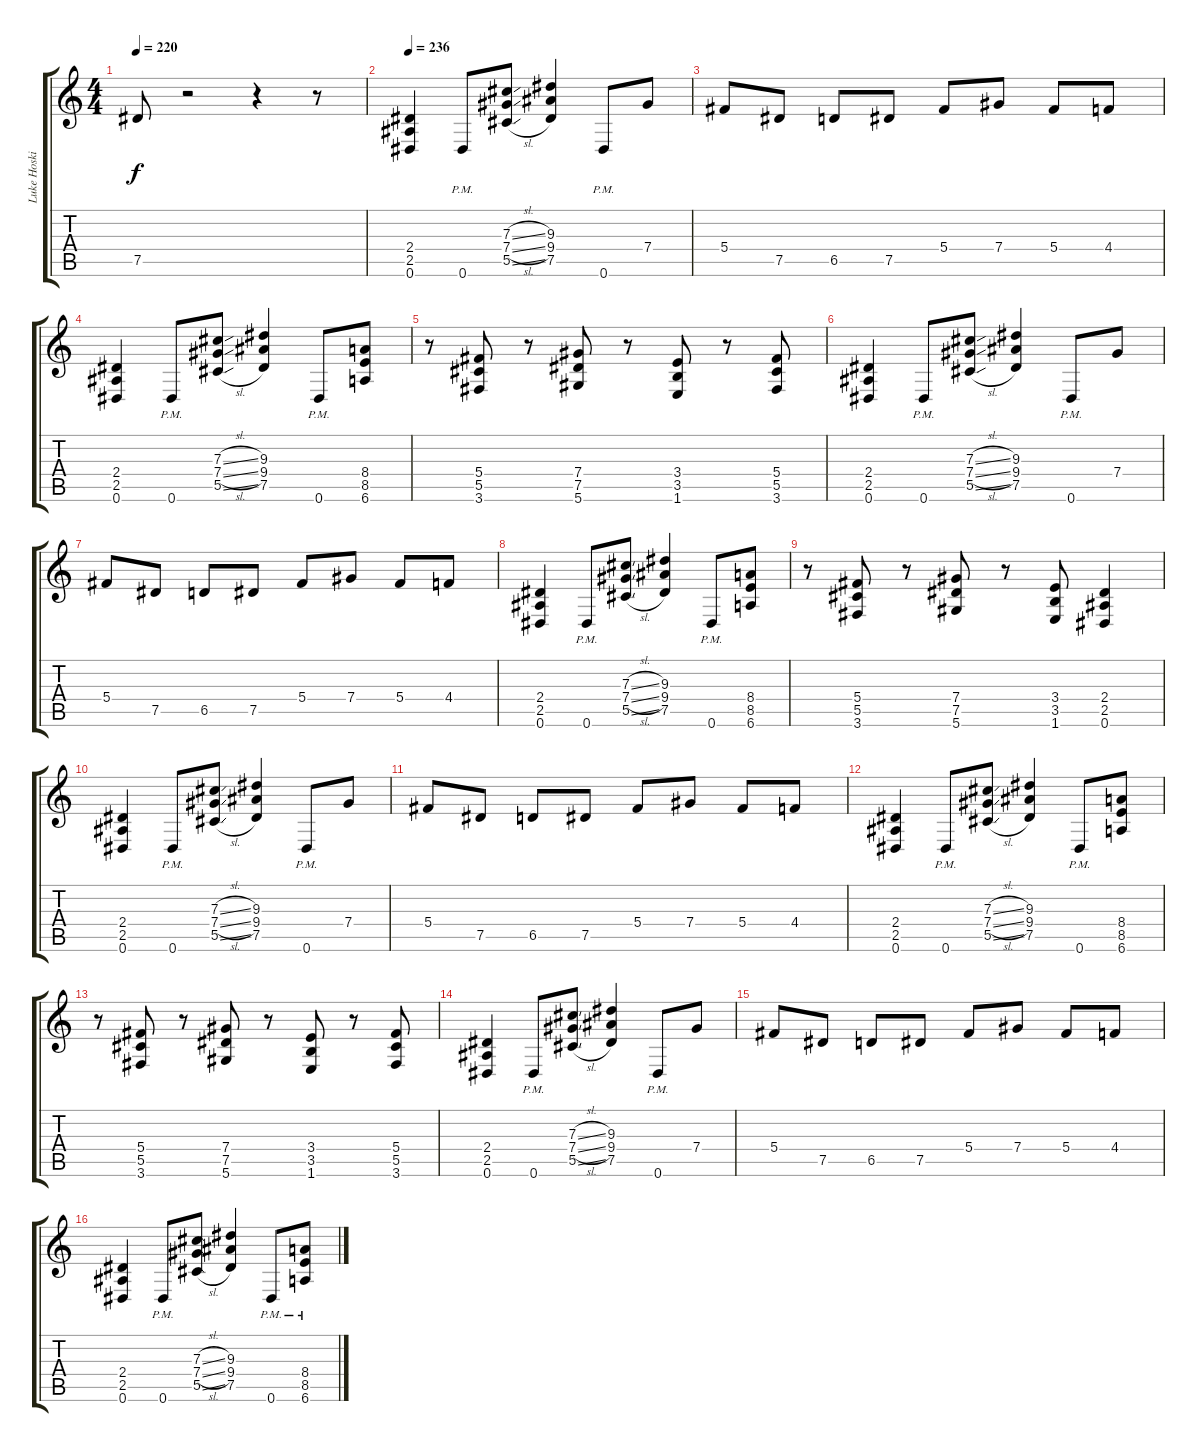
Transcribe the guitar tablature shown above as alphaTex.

\track ("Luke Hoskin" "Luke Hoski") {instrument overdrivenguitar}
\staff {score tabs}
\tuning (Eb4 Bb3 Gb3 Db3 Ab2 Eb2) {hide}
\ts (4 4)
\tempo 220
\clef g2
\ks c
7.5.8{dy f} r.2 r.4 r.8 |
\tempo 236
(2.4 2.5 0.6).4 0.6{pm}.8 (7.3{sl} 7.4{sl} 5.5{sl}).8 (9.3 9.4 7.5).4 0.6{pm}.8 7.4.8 |
5.4.8 7.5.8 6.5.8 7.5.8 5.4.8 7.4.8 5.4.8 4.4.8 |
(2.4 2.5 0.6).4 0.6{pm}.8 (7.3{sl} 7.4{sl} 5.5{sl}).8 (9.3 9.4 7.5).4 0.6{pm}.8 (8.4 8.5 6.6).8 |
r.8 (5.4 5.5 3.6).8 r.8 (7.4 7.5 5.6).8 r.8 (3.4 3.5 1.6).8 r.8 (5.4 5.5 3.6).8 |
(2.4 2.5 0.6).4 0.6{pm}.8 (7.3{sl} 7.4{sl} 5.5{sl}).8 (9.3 9.4 7.5).4 0.6{pm}.8 7.4.8 |
5.4.8 7.5.8 6.5.8 7.5.8 5.4.8 7.4.8 5.4.8 4.4.8 |
(2.4 2.5 0.6).4 0.6{pm}.8 (7.3{sl} 7.4{sl} 5.5{sl}).8 (9.3 9.4 7.5).4 0.6{pm}.8 (8.4 8.5 6.6).8 |
r.8 (5.4 5.5 3.6).8 r.8 (7.4 7.5 5.6).8 r.8 (3.4 3.5 1.6).8 (2.4 2.5 0.6).4 |
(2.4 2.5 0.6).4 0.6{pm}.8 (7.3{sl} 7.4{sl} 5.5{sl}).8 (9.3 9.4 7.5).4 0.6{pm}.8 7.4.8 |
5.4.8 7.5.8 6.5.8 7.5.8 5.4.8 7.4.8 5.4.8 4.4.8 |
(2.4 2.5 0.6).4 0.6{pm}.8 (7.3{sl} 7.4{sl} 5.5{sl}).8 (9.3 9.4 7.5).4 0.6{pm}.8 (8.4 8.5 6.6).8 |
r.8 (5.4 5.5 3.6).8 r.8 (7.4 7.5 5.6).8 r.8 (3.4 3.5 1.6).8 r.8 (5.4 5.5 3.6).8 |
(2.4 2.5 0.6).4 0.6{pm}.8 (7.3{sl} 7.4{sl} 5.5{sl}).8 (9.3 9.4 7.5).4 0.6{pm}.8 7.4.8 |
5.4.8 7.5.8 6.5.8 7.5.8 5.4.8 7.4.8 5.4.8 4.4.8 |
(2.4 2.5 0.6).4 0.6{pm}.8 (7.3{sl} 7.4{sl} 5.5{sl}).8 (9.3 9.4 7.5).4 0.6{pm}.8 (8.4{pm} 8.5{pm} 6.6{pm}).8
